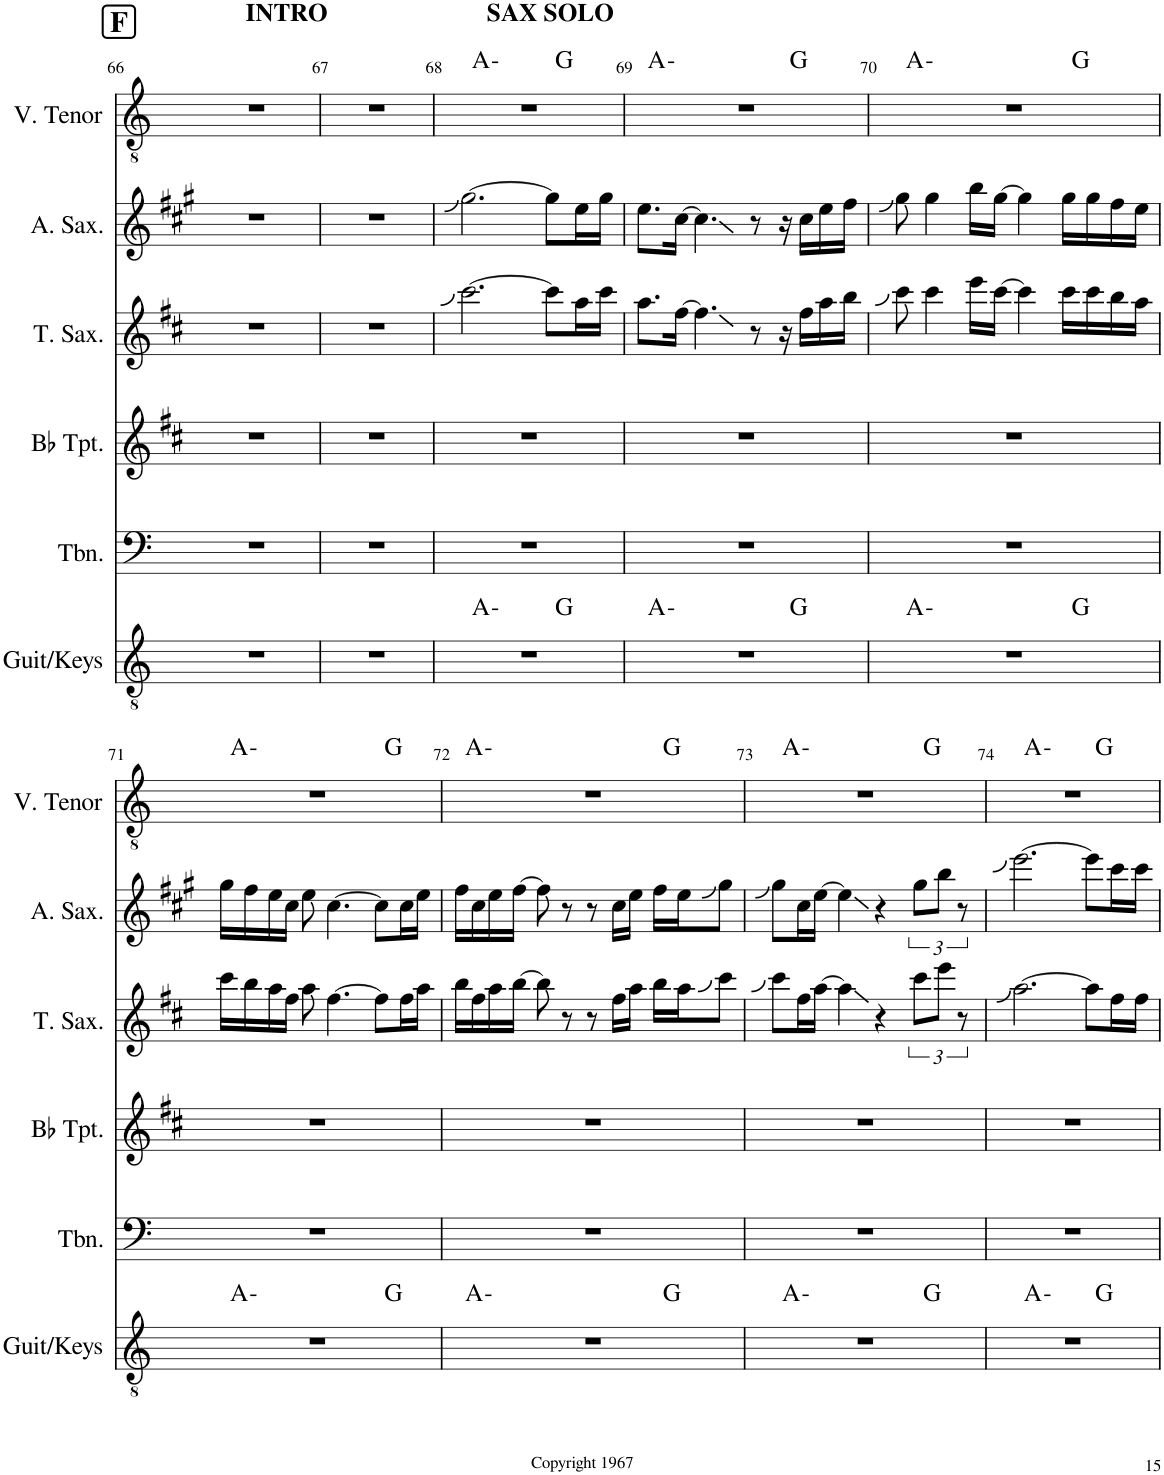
**kern	**harte	**kern	**kern	**kern	**kern	**kern	**harte
*part6	*part6	*part5	*part4	*part3	*part2	*part1	*part1
*staff6	*	*staff5	*staff4	*staff3	*staff2	*staff1	*
*I"Guit/Keys	*	*I"Trombone	*I"Bb Trumpet	*I"Tenor Saxophone	*I"Alto Saxophone	*I"V. Tenor	*
*I'Guit/Keys	*	*I'Tbn.	*I'Bb Tpt.	*I'T. Sax.	*I'A. Sax.	*I'V. Tenor	*
!!LO:PB:g=z
*clefGv2	*	*clefF4	*clefG2	*clefG2	*clefG2	*clefGv2	*
*	*	*	*Trd1c2	*Trd8c14	*Trd5c9	*	*
*k[]	*	*k[]	*k[f#c#]	*k[f#c#]	*k[f#c#g#]	*k[]	*
*M4/4	*	*M4/4	*M4/4	*M4/4	*M4/4	*M4/4	*
!!LO:REH:place=s1:a:B:cj:fs=14:t=F
=66	=66	=66	=66	=66	=66	=66	=66
!	!	!	!	!	!	!LO:TX:a:B:t=INTRO	!
1r	.	1r	1r	1r	1r	1r	.
=67	=67	=67	=67	=67	=67	=67	=67
1r	.	1r	1r	1r	1r	1r	.
=68	=68	=68	=68	=68	=68	=68	=68
!	!	!	!	!	!	!LO:TX:a:B:t=SAX SOLO	!
*^	*	*	*	*	*	*^	*
1r	2.ryy	A:min	1r	1r	[2.ccc#\	[2.gg#\	1r	2.ryy	A:min
.	4ryy	G:maj	.	.	8ccc#\L]	8gg#\L]	.	4ryy	G:maj
.	.	.	.	.	16aa\L	16ee\L	.	.	.
.	.	.	.	.	16ccc#\JJ	16gg#\JJ	.	.	.
=69	=69	=69	=69	=69	=69	=69	=69	=69	=69
1r	2.ryy	A:min	1r	1r	8.aa\L	8.ee\L	1r	2.ryy	A:min
.	.	.	.	.	[16ff#\Jk	[16cc#\Jk	.	.	.
.	.	.	.	.	4.ff#\]	4.cc#\]	.	.	.
.	.	.	.	.	8r	8r	.	.	.
.	4ryy	G:maj	.	.	16r	16r	.	4ryy	G:maj
.	.	.	.	.	16ff#\LL	16cc#\LL	.	.	.
.	.	.	.	.	16aa\	16ee\	.	.	.
.	.	.	.	.	16bb\JJ	16ff#\JJ	.	.	.
=70	=70	=70	=70	=70	=70	=70	=70	=70	=70
1r	2.ryy	A:min	1r	1r	8ccc#\	8gg#\	1r	2.ryy	A:min
.	.	.	.	.	4ccc#\	4gg#\	.	.	.
.	.	.	.	.	16eee\LL	16bb\LL	.	.	.
.	.	.	.	.	[16ccc#\JJ	[16gg#\JJ	.	.	.
.	.	.	.	.	4ccc#\]	4gg#\]	.	.	.
.	4ryy	G:maj	.	.	16ccc#\LL	16gg#\LL	.	4ryy	G:maj
.	.	.	.	.	16ccc#\	16gg#\	.	.	.
.	.	.	.	.	16bb\	16ff#\	.	.	.
.	.	.	.	.	16aa\JJ	16ee\JJ	.	.	.
!!LO:LB:g=z	!!
=71	=71	=71	=71	=71	=71	=71	=71	=71	=71
1r	2.ryy	A:min	1r	1r	16ccc#\LL	16gg#\LL	1r	2.ryy	A:min
.	.	.	.	.	16bb\	16ff#\	.	.	.
.	.	.	.	.	16aa\	16ee\	.	.	.
.	.	.	.	.	16ff#\JJ	16cc#\JJ	.	.	.
.	.	.	.	.	8aa\	8ee\	.	.	.
.	.	.	.	.	[4.ff#\	[4.cc#\	.	.	.
.	4ryy	G:maj	.	.	8ff#\L]	8cc#\L]	.	4ryy	G:maj
.	.	.	.	.	16ff#\L	16cc#\L	.	.	.
.	.	.	.	.	16aa\JJ	16ee\JJ	.	.	.
=72	=72	=72	=72	=72	=72	=72	=72	=72	=72
1r	2.ryy	A:min	1r	1r	16bb\LL	16ff#\LL	1r	2.ryy	A:min
.	.	.	.	.	16ff#\	16cc#\	.	.	.
.	.	.	.	.	16aa\	16ee\	.	.	.
.	.	.	.	.	[16bb\JJ	[16ff#\JJ	.	.	.
.	.	.	.	.	8bb\]	8ff#\]	.	.	.
.	.	.	.	.	8r	8r	.	.	.
.	.	.	.	.	8r	8r	.	.	.
.	.	.	.	.	16ff#\LL	16cc#\LL	.	.	.
.	.	.	.	.	16aa\JJ	16ee\JJ	.	.	.
.	4ryy	G:maj	.	.	16bb\LL	16ff#\LL	.	4ryy	G:maj
.	.	.	.	.	16aa\J	16ee\J	.	.	.
.	.	.	.	.	8ccc#\J	8gg#\J	.	.	.
=73	=73	=73	=73	=73	=73	=73	=73	=73	=73
1r	2.ryy	A:min	1r	1r	8ccc#\L	8gg#\L	1r	2.ryy	A:min
.	.	.	.	.	16ff#\L	16cc#\L	.	.	.
.	.	.	.	.	[16aa\JJ	[16ee\JJ	.	.	.
.	.	.	.	.	4aa\]	4ee\]	.	.	.
.	.	.	.	.	4r	4r	.	.	.
.	4ryy	G:maj	.	.	12ccc#\L	12gg#\L	.	4ryy	G:maj
.	.	.	.	.	12eee\J	12bb\J	.	.	.
.	.	.	.	.	12r	12r	.	.	.
=74	=74	=74	=74	=74	=74	=74	=74	=74	=74
1r	2.ryy	A:min	1r	1r	[2.aa\	[2.eee\	1r	2.ryy	A:min
.	4ryy	G:maj	.	.	8aa\L]	8eee\L]	.	4ryy	G:maj
.	.	.	.	.	16ff#\L	16ccc#\L	.	.	.
.	.	.	.	.	16ff#\JJ	16ccc#\JJ	.	.	.
*v	*v	*	*	*	*	*	*v	*v	*
=	=	=	=	=	=	=	=
*-	*-	*-	*-	*-	*-	*-	*-
